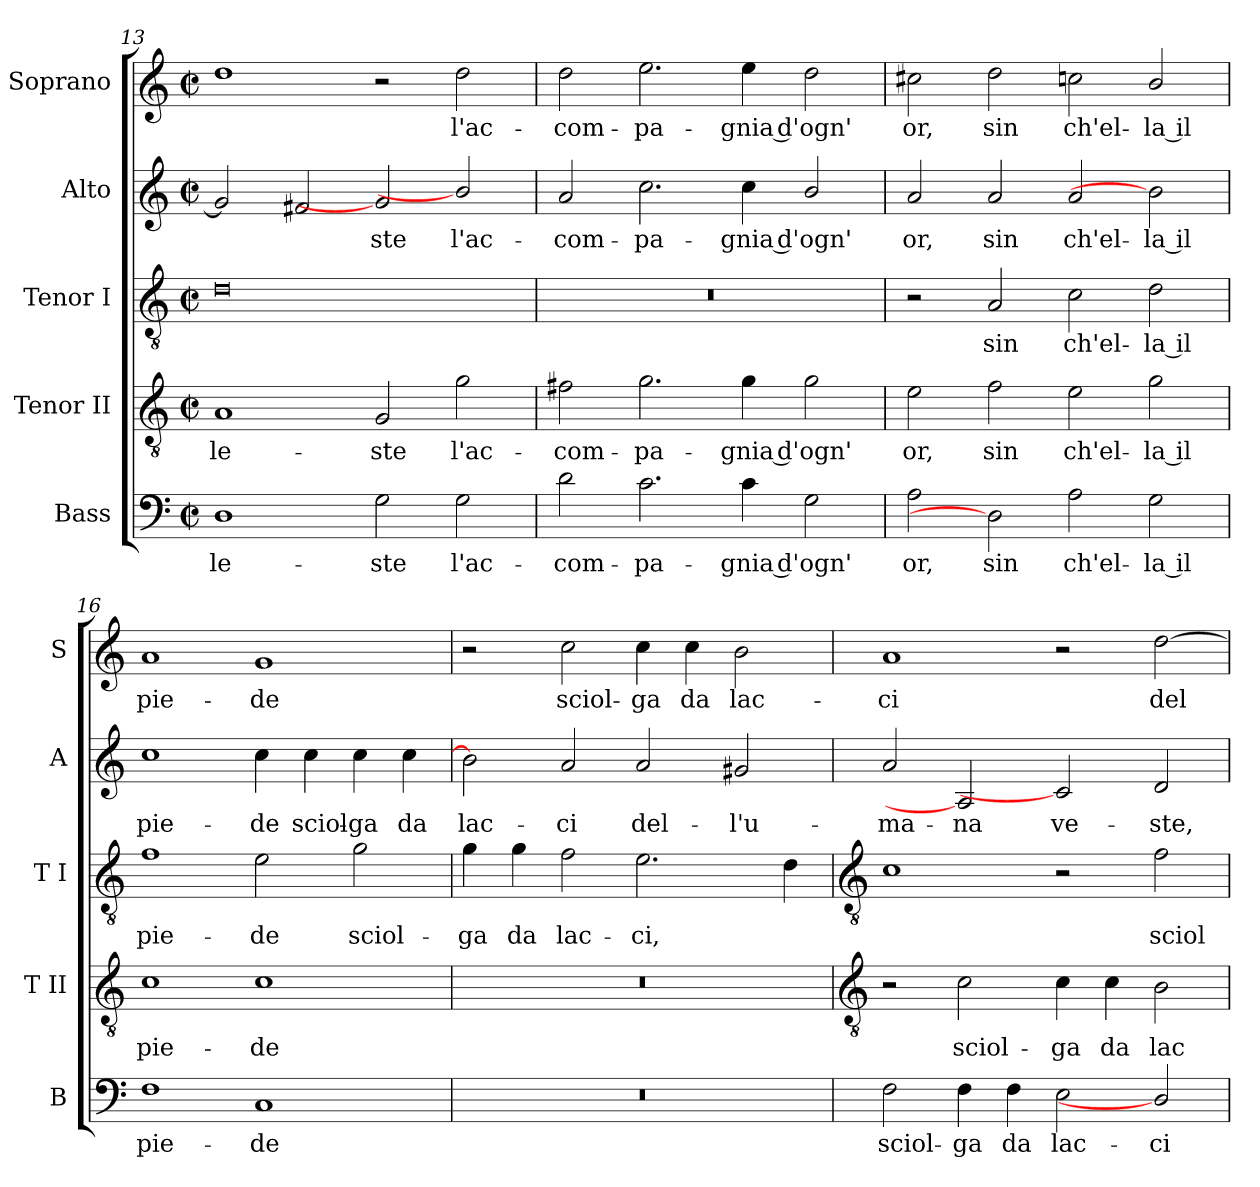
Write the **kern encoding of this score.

**kern	**text	**kern	**text	**kern	**text	**kern	**text	**kern	**text
*part5	*part5	*part4	*part4	*part3	*part3	*part2	*part2	*part1	*part1
*staff5	*staff5	*staff4	*staff4	*staff3	*staff3	*staff2	*staff2	*staff1	*staff1
*I"Bass	*	*I"Tenor II	*	*I"Tenor I	*	*I"Alto	*	*I"Soprano	*
*I'B	*	*I'T II	*	*I'T I	*	*I'A	*	*I'S	*
!!LO:LB:g=z
*clefF4	*	*clefGv2	*	*clefGv2	*	*clefG2	*	*clefG2	*
*k[]	*	*k[]	*	*k[]	*	*k[]	*	*k[]	*
*C:	*	*C:	*	*C:	*	*C:	*	*C:	*
*M4/2	*	*M4/2	*	*M4/2	*	*M4/2	*	*M4/2	*
*met(c|)	*	*met(c|)	*	*met(c|)	*	*met(c|)	*	*met(c|)	*
=13	=13	=13	=13	=13	=13	=13	=13	=13	=13
!	!LO:LY:b	!	!LO:LY:b	!	!	!	!	!	!
1D	-le-	1A	-le-	0d	.	2g]	.	1dd	.
.	.	.	.	.	.	2f#X	.	.	.
!	!LO:LY:b	!	!LO:LY:b	!	!	!	!LO:LY:b	!	!
2G	-ste	2G	-ste	.	.	2g]	ste	2r	.
!	!LO:LY:b	!	!LO:LY:b	!	!	!	!LO:LY:b	!	!LO:LY:b
2G	l'ac-	2g	l'ac-	.	.	2b/]	l'ac-	2dd	l'ac-
=14	=14	=14	=14	=14	=14	=14	=14	=14	=14
!	!LO:LY:b	!	!LO:LY:b	!	!	!	!LO:LY:b	!	!LO:LY:b
2d	-com-	2f#X	-com-	0r	.	2a	-com-	2dd	-com-
!	!LO:LY:b	!	!LO:LY:b	!	!	!	!LO:LY:b	!	!LO:LY:b
2.c	-pa-	2.g	-pa-	.	.	2.cc	-pa-	2.ee	-pa-
!	!LO:LY:b	!	!LO:LY:b	!	!	!	!LO:LY:b	!	!LO:LY:b
4c	-gnia d'	4g	-gnia d'	.	.	4cc	-gnia d'	4ee	-gnia d'
!	!LO:LY:b	!	!LO:LY:b	!	!	!	!LO:LY:b	!	!LO:LY:b
2G	ogn'	2g	ogn'	.	.	2b/	ogn'	2dd	ogn'
=15	=15	=15	=15	=15	=15	=15	=15	=15	=15
!	!LO:LY:b	!	!LO:LY:b	!	!	!	!LO:LY:b	!	!LO:LY:b
2A	or,	2e	or,	2r	.	2a	or,	2cc#X	or,
!	!LO:LY:b	!	!LO:LY:b	!	!LO:LY:b	!	!LO:LY:b	!	!LO:LY:b
2D]	sin	2f	sin	2A	sin	2a	sin	2dd	sin
!	!LO:LY:b	!	!LO:LY:b	!	!LO:LY:b	!	!LO:LY:b	!	!LO:LY:b
2A	ch'el-	2e	ch'el-	2c	ch'el-	2a	ch'el-	2ccn	ch'el-
!	!LO:LY:b	!	!LO:LY:b	!	!LO:LY:b	!	!LO:LY:b	!	!LO:LY:b
2G	-la il	2g	-la il	2d	-la il	2b]	-la il	2b/	-la il
=16	=16	=16	=16	=16	=16	=16	=16	=16	=16
!	!LO:LY:b	!	!LO:LY:b	!	!LO:LY:b	!	!LO:LY:b	!	!LO:LY:b
1F	pie-	1c	pie-	1f	pie-	1cc	pie-	1a	pie-
!	!LO:LY:b	!	!LO:LY:b	!	!LO:LY:b	!	!LO:LY:b	!	!LO:LY:b
1C	-de	1c	-de	2e	-de	4cc	-de	1g	-de
!	!	!	!	!	!	!	!LO:LY:b	!	!
.	.	.	.	.	.	4cc	sciol-	.	.
!	!	!	!	!	!LO:LY:b	!	!LO:LY:b	!	!
.	.	.	.	2g	sciol-	4cc	-ga	.	.
!	!	!	!	!	!	!	!LO:LY:b	!	!
.	.	.	.	.	.	4cc	da	.	.
=17	=17	=17	=17	=17	=17	=17	=17	=17	=17
!	!	!	!	!	!LO:LY:b	!	!LO:LY:b	!	!
0r	.	0r	.	4g	-ga	2b]	lac-	2r	.
!	!	!	!	!	!LO:LY:b	!	!	!	!
.	.	.	.	4g	da	.	.	.	.
!	!	!	!	!	!LO:LY:b	!	!LO:LY:b	!	!LO:LY:b
.	.	.	.	2f	lac-	2a	-ci	2cc	sciol-
!	!	!	!	!	!LO:LY:b	!	!LO:LY:b	!	!LO:LY:b
.	.	.	.	2.e	-ci,	2a	del-	4cc	-ga
!	!	!	!	!	!	!	!	!	!LO:LY:b
.	.	.	.	.	.	.	.	4cc	da
!	!	!	!	!	!	!	!LO:LY:b	!	!LO:LY:b
.	.	.	.	.	.	2g#X	-l'u-	2b	lac-
.	.	.	.	4d	.	.	.	.	.
!!LO:LB:g=z
=18	=18	=18	=18	=18	=18	=18	=18	=18	=18
*	*	*clefGv2	*	*clefGv2	*	*	*	*	*
!	!LO:LY:b	!	!	!	!	!	!LO:LY:b	!	!LO:LY:b
2F	sciol-	2r	.	1c	.	2a	-ma-	1a	-ci
!	!LO:LY:b	!	!LO:LY:b	!	!	!	!LO:LY:b	!	!
4F	-ga	2c	sciol-	.	.	2A]	-na	.	.
!	!LO:LY:b	!	!	!	!	!	!	!	!
4F	da	.	.	.	.	.	.	.	.
!	!LO:LY:b	!	!LO:LY:b	!	!	!	!LO:LY:b	!	!
2E	lac-	4c	-ga	2r	.	2c]	ve-	2r	.
!	!	!	!LO:LY:b	!	!	!	!	!	!
.	.	4c	da	.	.	.	.	.	.
!	!LO:LY:b	!	!LO:LY:b	!	!LO:LY:b	!	!LO:LY:b	!	!LO:LY:b
2D/]	-ci	2B	lac-	2f	sciol-	2d	-ste,	[2dd	del-
=	=	=	=	=	=	=	=	=	=
*-	*-	*-	*-	*-	*-	*-	*-	*-	*-
